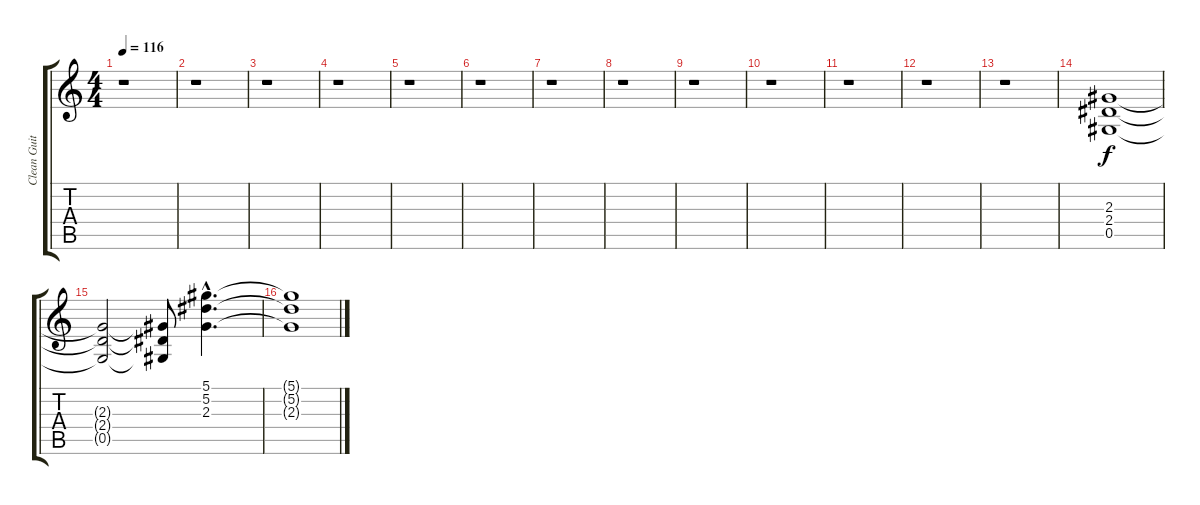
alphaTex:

\track ("Clean Guitar 2" "Clean Guit") {instrument acousticguitarsteel}
\staff {score tabs}
\tuning (Eb4 Bb3 Gb3 Db3 Ab2 Eb2) {hide}
\ts (4 4)
\tempo 116
\clef g2
\ks c
r.1{dy f} |
r.1 |
r.1 |
r.1 |
r.1 |
r.1 |
r.1 |
r.1 |
r.1 |
r.1 |
r.1 |
r.1 |
r.1 |
(2.3 2.4 0.5).1 |
(2.3{t} 2.4{t} 0.5{t}).2 (2.3{t} 2.4{t} 0.5{t}).8 (5.1{hac} 5.2{hac} 2.3{hac}).4{d} |
(5.1{t} 5.2{t} 2.3{t}).1
